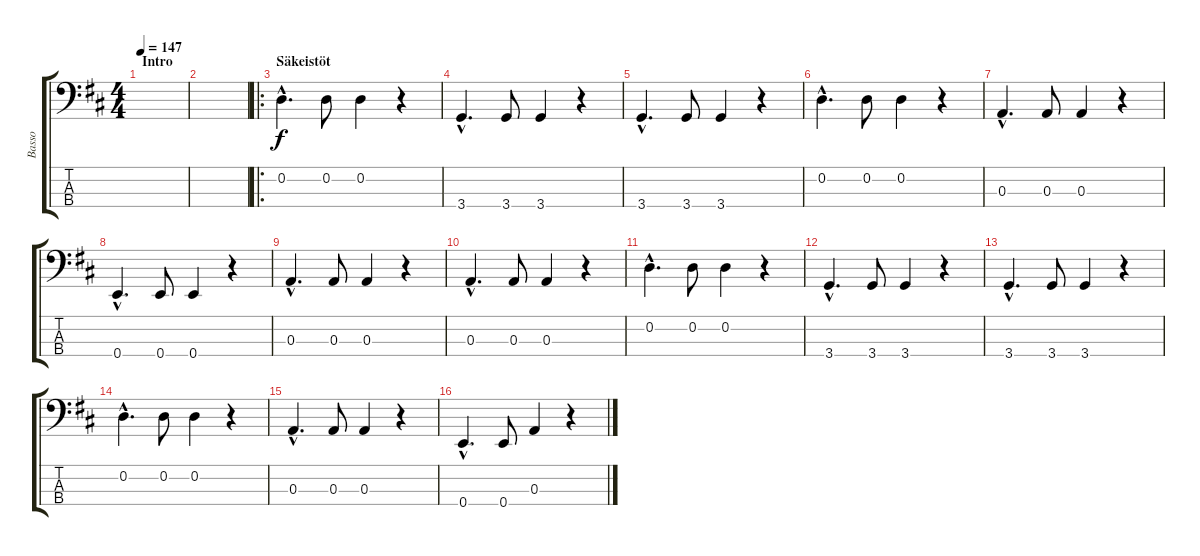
\track ("Basso" "Basso") {instrument electricbassfinger}
\staff {score tabs}
\tuning (G2 D2 A1 E1) {hide}
\ts (4 4)
\section ("" "Intro")
\tempo 147
\clef f4
\ks d
|
|
\ro
\section ("" "Säkeistöt")
0.2{hac}.4{d} 0.2.8 0.2.4 r.4 |
3.4{hac}.4{d} 3.4.8 3.4.4 r.4 |
3.4{hac}.4{d} 3.4.8 3.4.4 r.4 |
0.2{hac}.4{d} 0.2.8 0.2.4 r.4 |
0.3{hac}.4{d} 0.3.8 0.3.4 r.4 |
0.4{hac}.4{d} 0.4.8 0.4.4 r.4 |
0.3{hac}.4{d} 0.3.8 0.3.4 r.4 |
0.3{hac}.4{d} 0.3.8 0.3.4 r.4 |
0.2{hac}.4{d} 0.2.8 0.2.4 r.4 |
3.4{hac}.4{d} 3.4.8 3.4.4 r.4 |
3.4{hac}.4{d} 3.4.8 3.4.4 r.4 |
0.2{hac}.4{d} 0.2.8 0.2.4 r.4 |
0.3{hac}.4{d} 0.3.8 0.3.4 r.4 |
0.4{hac}.4{d} 0.4.8 0.3.4 r.4
